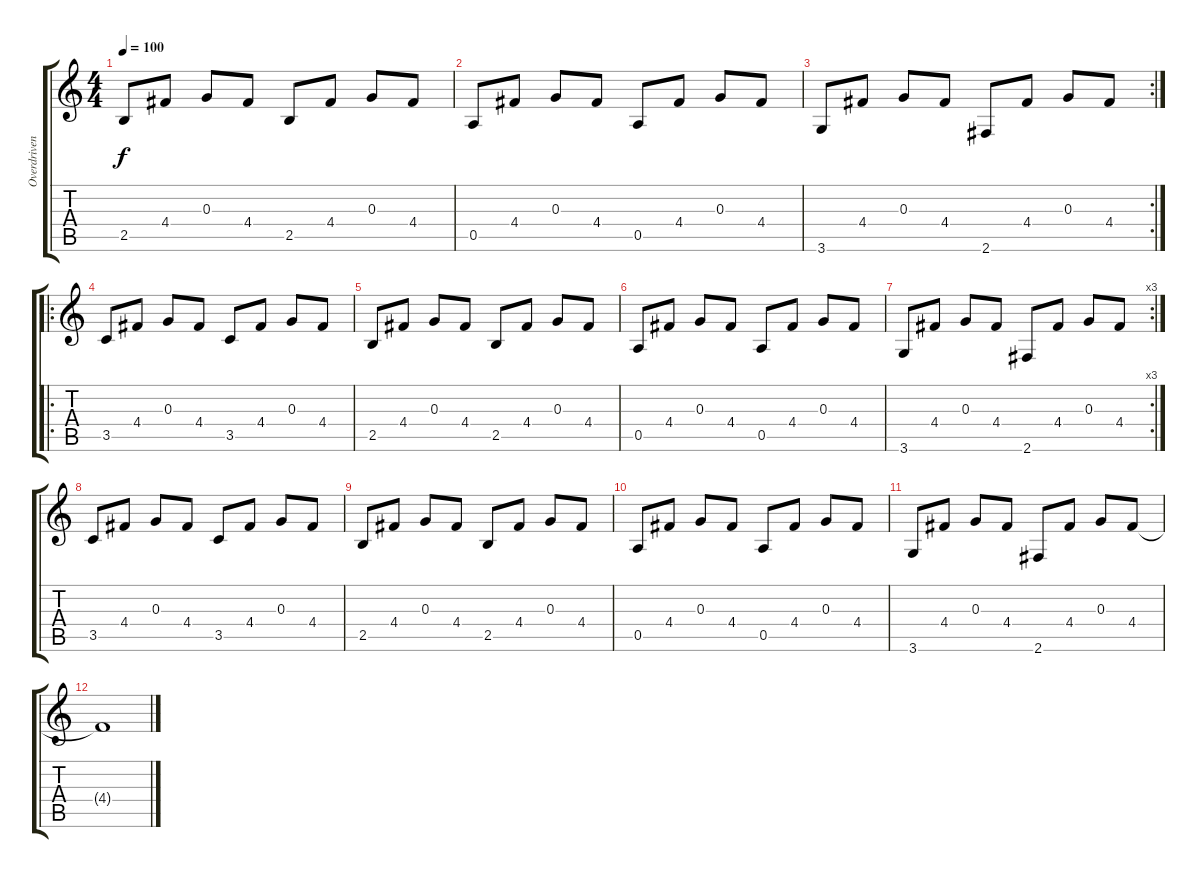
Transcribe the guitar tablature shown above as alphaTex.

\track ("Overdriven Gtr." "Overdriven") {instrument overdrivenguitar}
\staff {score tabs}
\tuning (E4 B3 G3 D3 A2 E2) {hide}
\ts (4 4)
\tempo 100
\clef g2
\ks c
2.5.8{dy f} 4.4.8 0.3.8 4.4.8 2.5.8 4.4.8 0.3.8 4.4.8 |
0.5.8 4.4.8 0.3.8 4.4.8 0.5.8 4.4.8 0.3.8 4.4.8 |
\rc 2
3.6.8 4.4.8 0.3.8 4.4.8 2.6.8 4.4.8 0.3.8 4.4.8 |
\ro
3.5.8 4.4.8 0.3.8 4.4.8 3.5.8 4.4.8 0.3.8 4.4.8 |
2.5.8 4.4.8 0.3.8 4.4.8 2.5.8 4.4.8 0.3.8 4.4.8 |
0.5.8 4.4.8 0.3.8 4.4.8 0.5.8 4.4.8 0.3.8 4.4.8 |
\rc 3
3.6.8 4.4.8 0.3.8 4.4.8 2.6.8 4.4.8 0.3.8 4.4.8 |
3.5.8 4.4.8 0.3.8 4.4.8 3.5.8 4.4.8 0.3.8 4.4.8 |
2.5.8 4.4.8 0.3.8 4.4.8 2.5.8 4.4.8 0.3.8 4.4.8 |
0.5.8 4.4.8 0.3.8 4.4.8 0.5.8 4.4.8 0.3.8 4.4.8 |
3.6.8 4.4.8 0.3.8 4.4.8 2.6.8 4.4.8 0.3.8 4.4.8 |
4.4{t}.1
